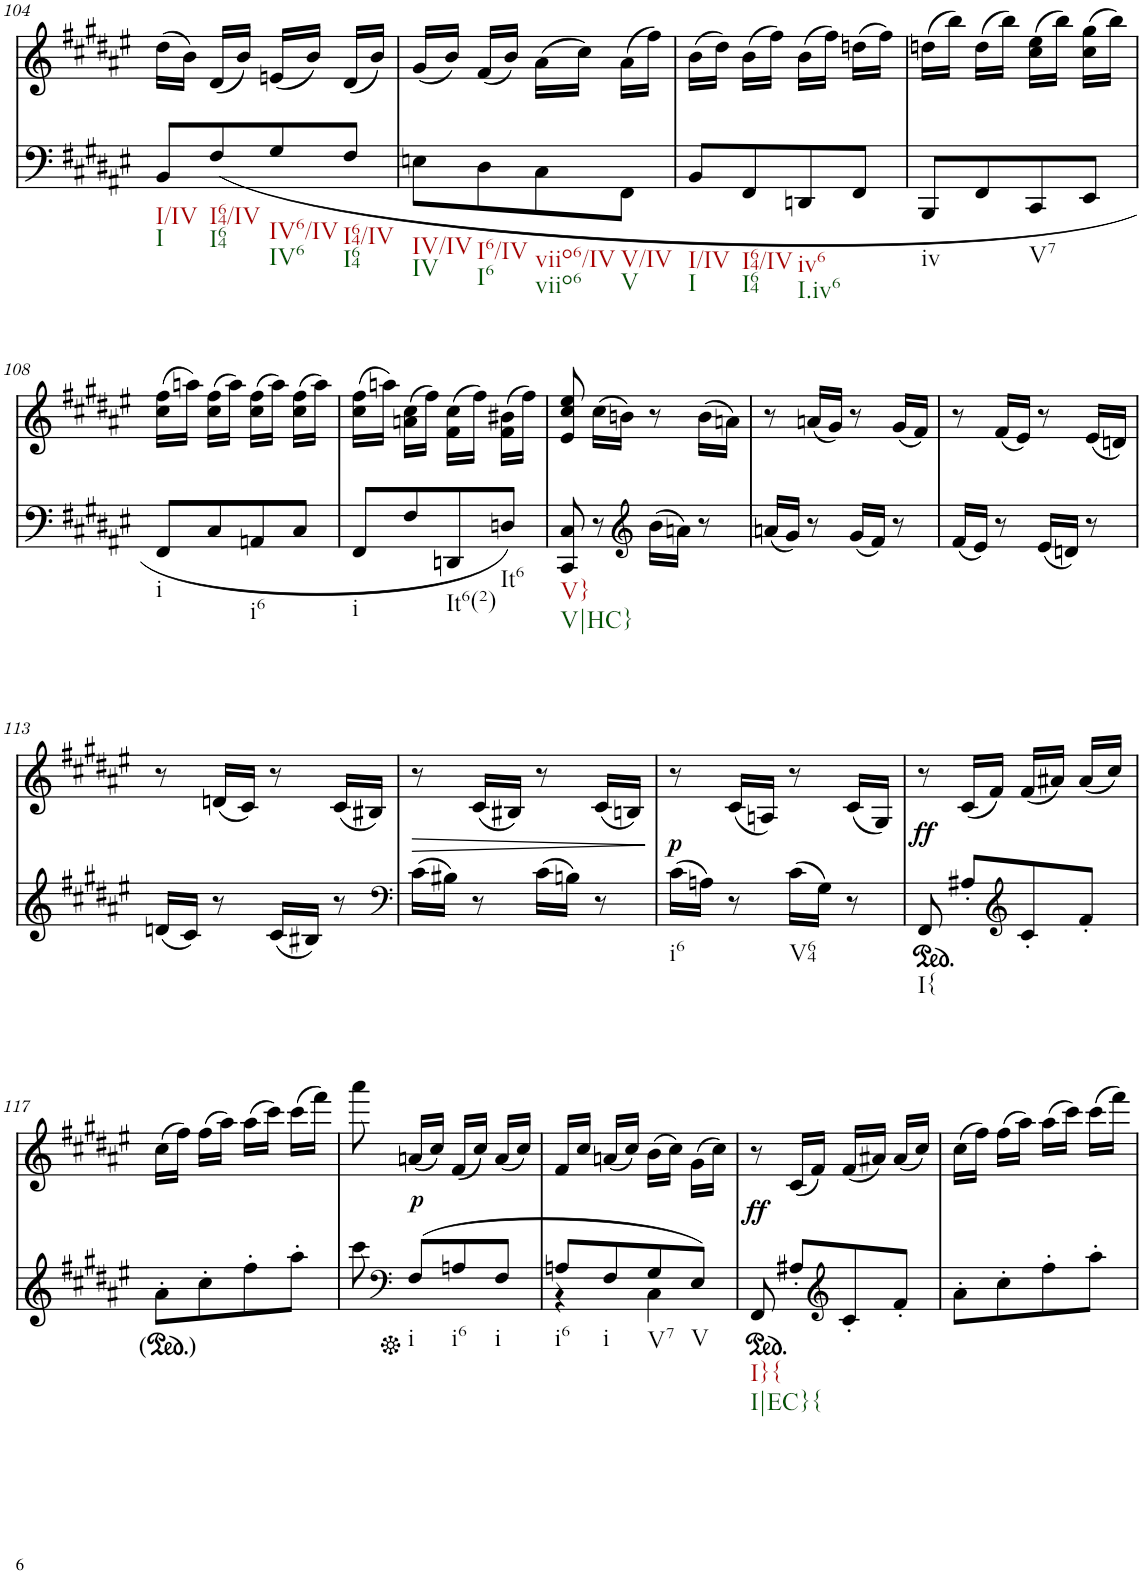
**kern	**kern	**text	**dynam
*part2	*part1	*part1	*part1
*staff2	*staff1	*staff1	*staff1
*I"piano	*I"piano	*	*
*I'Pno	*I'Pno	*	*
!!LO:PB:g=z
*clefF4	*clefG2	*	*
*k[f#c#g#d#a#e#]	*k[f#c#g#d#a#e#]	*	*
*F#:	*F#:	*	*
*M2/4	*M2/4	*	*
=104	=104	=104	=104
!LO:TX:b:t=I/IV	!	!	!
!LO:TX:b:t=I	!	!	!
8BB/L	(16dd#\LL	.	.
.	16b\JJ)	.	.
!LO:TX:b:t=I64/IV	!	!	!
!LO:TX:b:t=I64	!	!	!
(<8F#/	(16d#/LL	.	.
.	16b/JJ)	.	.
!LO:TX:b:t=IV6/IV	!	!	!
!LO:TX:b:t=IV6	!	!	!
8G#/	(16en/LL	.	.
.	16b/JJ)	.	.
!LO:TX:b:t=I64/IV	!	!	!
!LO:TX:b:t=I64	!	!	!
8F#/J	(16d#/LL	.	.
.	16b/JJ)	.	.
=105	=105	=105	=105
!LO:TX:b:t=IV/IV	!	!	!
!LO:TX:b:t=IV	!	!	!
8En\L	(16g#/LL	.	.
.	16b/JJ)	.	.
!LO:TX:b:t=I6/IV	!	!	!
!LO:TX:b:t=I6	!	!	!
8D#\	(16f#/LL	.	.
.	16b/JJ)	.	.
!LO:TX:b:t=viio6/IV	!	!	!
!LO:TX:b:t=viio6	!	!	!
8C#\	(16a#\LL	.	.
.	16cc#\JJ)	.	.
!LO:TX:b:t=V/IV	!	!	!
!LO:TX:b:t=V	!	!	!
8FF#\J	(16a#\LL	.	.
.	16ff#\JJ)	.	.
=106	=106	=106	=106
!LO:TX:b:t=I/IV	!	!	!
!LO:TX:b:t=I	!	!	!
8BB/L	(16b\LL	.	.
.	16dd#\JJ)	.	.
!LO:TX:b:t=I64/IV	!	!	!
!LO:TX:b:t=I64	!	!	!
8FF#/	(16b\LL	.	.
.	16ff#\JJ)	.	.
!LO:TX:b:t=iv6	!	!	!
!LO:TX:b:t=I.iv6	!	!	!
8DDn/	(16b\LL	.	.
.	16ff#\JJ)	.	.
8FF#/J	(16ddn\LL	.	.
.	16ff#\JJ)	.	.
=107	=107	=107	=107
!LO:TX:b:t=iv	!	!	!
8BBB/L	(16ddn\LL	.	.
.	16bb\JJ)	.	.
8FF#/	(16dd\LL	.	.
.	16bb\JJ)	.	.
!LO:TX:b:t=V7	!	!	!
8CC#/	(16cc#\ 16ee#\LL	.	.
.	16bb\JJ)	.	.
8EE#/J	(16cc#\ 16gg#\LL	.	.
.	16bb\JJ)	.	.
!!LO:LB:g=z
=108	=108	=108	=108
!LO:TX:b:t=i	!	!	!
8FF#/L	(16cc#\ 16ff#\LL	.	.
.	16aan\JJ)	.	.
8C#/	(16cc#\ 16ff#\LL	.	.
.	16aa\JJ)	.	.
!LO:TX:b:t=i6	!	!	!
8AAn/	(16cc#\ 16ff#\LL	.	.
.	16aa\JJ)	.	.
8C#/J	(16cc#\ 16ff#\LL	.	.
.	16aa\JJ)	.	.
=109	=109	=109	=109
!LO:TX:b:t=i	!	!	!
8FF#/L	(16cc#\ 16ff#\LL	.	.
.	16aan\JJ)	.	.
8F#/	(16an\ 16cc#\LL	.	.
.	16ff#\JJ)	.	.
!LO:TX:b:t=It6(2)	!	!	!
8DDn/	(16f#\ 16cc#\LL	.	.
.	16ff#\JJ)	.	.
!LO:TX:b:t=It6	!	!	!
8Dn/J)	(16f#\ 16b#X\LL	.	.
.	16ff#\JJ)	.	.
=110	=110	=110	=110
!LO:TX:b:t=V}	!	!	!
!LO:TX:b:t=V|HC}	!	!	!
8CC#/ 8C#/	8e#/ 8cc#/ 8ee#/	.	.
8r	(16cc#\LL	.	.
.	16bn\JJ)	.	.
*clefG2	*	*	*
(16b\LL	8r	.	.
16an\JJ)	.	.	.
8r	(16b\LL	.	.
.	16an\JJ)	.	.
=111	=111	=111	=111
(16an/LL	8r	.	.
16g#/JJ)	.	.	.
8r	(16an/LL	.	.
.	16g#/JJ)	.	.
(16g#/LL	8r	.	.
16f#/JJ)	.	.	.
8r	(16g#/LL	.	.
.	16f#/JJ)	.	.
=112	=112	=112	=112
(16f#/LL	8r	.	.
16e#/JJ)	.	.	.
8r	(16f#/LL	.	.
.	16e#/JJ)	.	.
(16e#/LL	8r	.	.
16dn/JJ)	.	.	.
8r	(16e#/LL	.	.
.	16dn/JJ)	.	.
!!LO:LB:g=z
=113	=113	=113	=113
(16dn/LL	8r	.	.
16c#/JJ)	.	.	.
8r	(16dn/LL	.	.
.	16c#/JJ)	.	.
(16c#/LL	8r	.	.
16B#X/JJ)	.	.	.
8r	(16c#/LL	.	.
.	16B#X/JJ)	.	.
=114	=114	=114	=114
*clefF4	*	*	*
!	!	!	!LO:HP:b
(16c#\LL	8r	.	>
16B#X\JJ)	.	.	.
8r	(16c#/LL	.	.
.	16B#X/JJ)	.	.
(16c#\LL	8r	.	.
16Bn\JJ)	.	.	.
8r	(16c#/LL	.	.
.	16Bn/JJ)	.	.
.	.	.	]
=115	=115	=115	=115
!LO:TX:b:t=i6	!	!	!
!	!	!	!LO:DY:b
(16c#\LL	8r	.	p
16An\JJ)	.	.	.
8r	(16c#/LL	.	.
.	16An/JJ)	.	.
!LO:TX:b:t=V64	!	!	!
(16c#\LL	8r	.	.
16G#\JJ)	.	.	.
8r	(16c#/LL	.	.
.	16G#/JJ)	.	.
=116	=116	=116	=116
*ped	*	*	*
!LO:TX:b:t=I{	!	!	!
!	!	!	!LO:DY:b
8FF#/	8r	.	ff
8A#X'/L	(16c#/LL	.	.
.	16f#/JJ)	.	.
*clefG2	*	*	*
8c#'/	(16f#/LL	.	.
.	16a#X/JJ)	.	.
8f#'/J	(16a#/LL	.	.
.	16cc#/JJ)	.	.
!!LO:LB:g=z
=117	=117	=117	=117
8a#'\L	(16cc#\LL	.	.
.	16ff#\JJ)	.	.
8cc#'\	(16ff#\LL	.	.
.	16aa#\JJ)	.	.
8ff#'\	(16aa#\LL	.	.
.	16ccc#\JJ)	.	.
8aa#'\J	(16ccc#\LL	.	.
.	16fff#\JJ)	.	.
=118	=118	=118	=118
8ccc#\	8aaa#\	.	.
*clefF4	*	*	*
*Xped	*	*	*
!LO:TX:b:t=i	!	!	!
!	!	!LO:LY:b	!
(8F#/L	(16an/LL	.	.
.	16cc#/JJ)	.	.
!LO:TX:b:t=i6	!	!	!
8An/	(16f#/LL	.	.
.	16cc#/JJ)	.	.
!LO:TX:b:t=i	!	!	!
8F#/J	(16a/LL	.	.
.	16cc#/JJ)	.	.
=119	=119	=119	=119
*^	*	*	*
!LO:TX:b:t=i6	!	!	!	!
8An/L	4r	16f#/LL	.	.
.	.	16cc#/JJ	.	.
!LO:TX:b:t=i	!	!	!	!
8F#/	.	(16an/LL	.	.
.	.	16cc#/JJ)	.	.
!LO:TX:b:t=V7	!	!	!	!
8G#/	4C#\	(16b\LL	.	.
.	.	16cc#\JJ)	.	.
!LO:TX:b:t=V	!	!	!	!
8E#/J)	.	(16g#\LL	.	.
.	.	16cc#\JJ)	.	.
*v	*v	*	*	*
=120	=120	=120	=120
!LO:TX:b:t=I}{	!	!	!
!LO:TX:b:t=I|EC}{	!	!	!
!	!	!	!LO:DY:b
8FF#/	8r	.	ff
8A#X'/L	(16c#/LL	.	.
.	16f#/JJ)	.	.
*clefG2	*	*	*
8c#'/	(16f#/LL	.	.
.	16a#X/JJ)	.	.
8f#'/J	(16a#/LL	.	.
.	16cc#/JJ)	.	.
=121	=121	=121	=121
8a#'\L	(16cc#\LL	.	.
.	16ff#\JJ)	.	.
8cc#'\	(16ff#\LL	.	.
.	16aa#\JJ)	.	.
8ff#'\	(16aa#\LL	.	.
.	16ccc#\JJ)	.	.
8aa#'\J	(16ccc#\LL	.	.
.	16fff#\JJ)	.	.
=	=	=	=
*-	*-	*-	*-
